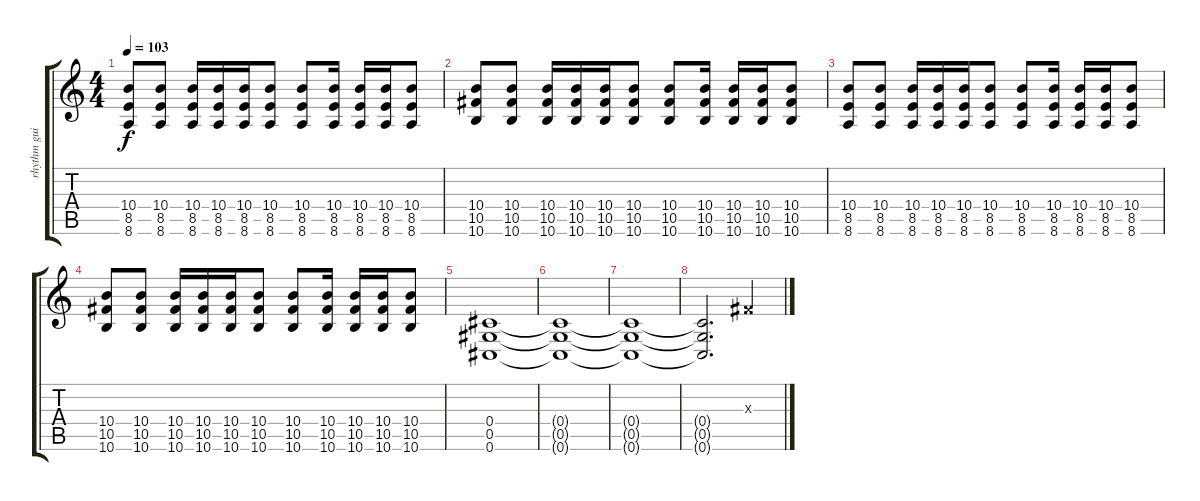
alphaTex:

\track ("rhythm guitar" "rhythm gui") {instrument distortionguitar}
\staff {score tabs}
\tuning (Eb4 Bb3 Gb3 Db3 Ab2 Db2) {hide}
\ts (4 4)
\tempo 103
\clef g2
\ks c
(10.4 8.5 8.6).8{dy f} (10.4 8.5 8.6).8 (10.4 8.5 8.6).16 (10.4 8.5 8.6).16 (10.4 8.5 8.6).16 (10.4 8.5 8.6).8 (10.4 8.5 8.6).8 (10.4 8.5 8.6).16 (10.4 8.5 8.6).16 (10.4 8.5 8.6).16 (10.4 8.5 8.6).8 |
(10.4 10.5 10.6).8 (10.4 10.5 10.6).8 (10.4 10.5 10.6).16 (10.4 10.5 10.6).16 (10.4 10.5 10.6).16 (10.4 10.5 10.6).8 (10.4 10.5 10.6).8 (10.4 10.5 10.6).16 (10.4 10.5 10.6).16 (10.4 10.5 10.6).16 (10.4 10.5 10.6).8 |
(10.4 8.5 8.6).8 (10.4 8.5 8.6).8 (10.4 8.5 8.6).16 (10.4 8.5 8.6).16 (10.4 8.5 8.6).16 (10.4 8.5 8.6).8 (10.4 8.5 8.6).8 (10.4 8.5 8.6).16 (10.4 8.5 8.6).16 (10.4 8.5 8.6).16 (10.4 8.5 8.6).8 |
(10.4 10.5 10.6).8 (10.4 10.5 10.6).8 (10.4 10.5 10.6).16 (10.4 10.5 10.6).16 (10.4 10.5 10.6).16 (10.4 10.5 10.6).8 (10.4 10.5 10.6).8 (10.4 10.5 10.6).16 (10.4 10.5 10.6).16 (10.4 10.5 10.6).16 (10.4 10.5 10.6).8 |
(0.4 0.5 0.6).1 |
(0.4{t} 0.5{t} 0.6{t}).1 |
(0.4{t} 0.5{t} 0.6{t}).1 |
(0.4{t} 0.5{t} 0.6{t}).2{d} 0.3{x}.4
